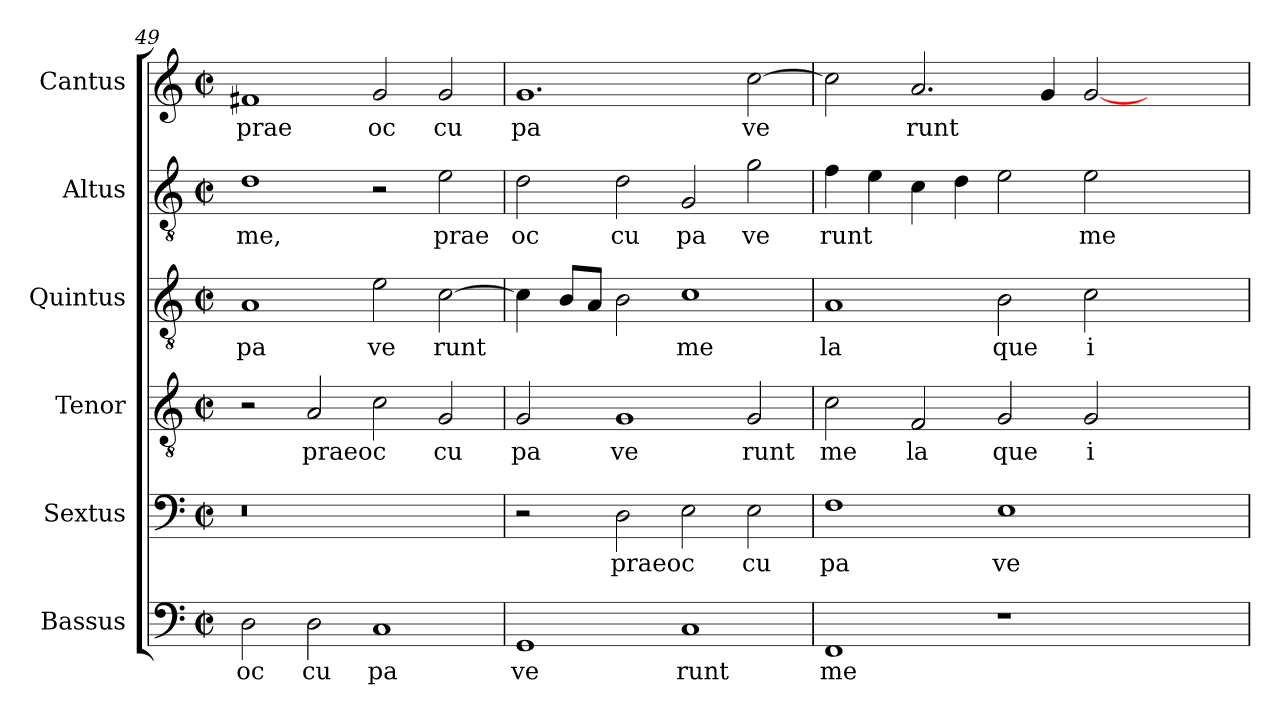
**kern	**text	**kern	**text	**kern	**text	**kern	**text	**kern	**text	**kern	**text
*part6	*part6	*part5	*part5	*part4	*part4	*part3	*part3	*part2	*part2	*part1	*part1
*staff6	*staff6	*staff5	*staff5	*staff4	*staff4	*staff3	*staff3	*staff2	*staff2	*staff1	*staff1
*I"Bassus	*	*I"Sextus	*	*I"Tenor	*	*I"Quintus	*	*I"Altus	*	*I"Cantus	*
*clefF4	*	*clefF4	*	*clefGv2	*	*clefGv2	*	*clefGv2	*	*clefG2	*
*M2/2	*	*M2/2	*	*M2/2	*	*M2/2	*	*M2/2	*	*M2/2	*
*met(c|)	*	*met(c|)	*	*met(c|)	*	*met(c|)	*	*met(c|)	*	*met(c|)	*
=49	=49	=49	=49	=49	=49	=49	=49	=49	=49	=49	=49
!	!LO:LY:b:cj	!	!	!	!	!	!LO:LY:b:cj	!	!LO:LY:b:cj	!	!LO:LY:b:cj
2D\	oc	0r	.	2r	.	1A	pa	1d	me,	1f#X	prae
!	!LO:LY:b:cj	!	!	!	!LO:LY:b:cj	!	!	!	!	!	!
2D\	cu	.	.	2A/	praeoc	.	.	.	.	.	.
!	!LO:LY:b:cj	!	!	!	!	!	!LO:LY:b:cj	!	!	!	!LO:LY:b:cj
1C	pa	.	.	2c\	.	2e\	ve	2r	.	2g/	oc
!	!	!	!	!	!LO:LY:b:cj	!	!LO:LY:b	!	!LO:LY:b:cj	!	!LO:LY:b:cj
.	.	.	.	2G/	cu	[>2c\	runt	2e\	prae	2g/	cu
=50	=50	=50	=50	=50	=50	=50	=50	=50	=50	=50	=50
!	!LO:LY:b:cj	!	!	!	!LO:LY:b:cj	!	!	!	!LO:LY:b:cj	!	!LO:LY:b:cj
1GG	ve	2r	.	2G/	pa	4c\]	.	2d\	oc	1.g	pa
.	.	.	.	.	.	8B/L	.	.	.	.	.
.	.	.	.	.	.	8A/J	.	.	.	.	.
!	!	!	!LO:LY:b:cj	!	!LO:LY:b:cj	!	!	!	!LO:LY:b:cj	!	!
.	.	2D\	praeoc	1G	ve	2B\	.	2d\	cu	.	.
!	!LO:LY:b:cj	!	!	!	!	!	!LO:LY:b:cj	!	!LO:LY:b:cj	!	!
1C	runt	2E\	.	.	.	1c	me	2G/	pa	.	.
!	!	!	!LO:LY:b:cj	!	!LO:LY:b:cj	!	!	!	!LO:LY:b:cj	!	!LO:LY:b:cj
.	.	2E\	cu	2G/	runt	.	.	2g\	ve	[>2cc\	ve
=51	=51	=51	=51	=51	=51	=51	=51	=51	=51	=51	=51
!	!LO:LY:b:cj	!	!LO:LY:b:cj	!	!LO:LY:b:cj	!	!LO:LY:b:cj	!	!LO:LY:b	!	!
1FF	me	1F	pa	2c\	me	1A	la	4f\	runt	2cc\]	.
.	.	.	.	.	.	.	.	4e\	.	.	.
!	!	!	!	!	!LO:LY:b:cj	!	!	!	!	!	!LO:LY:b
.	.	.	.	2F/	la	.	.	4c\	.	2.a/	runt
.	.	.	.	.	.	.	.	4d\	.	.	.
!LO:N:vis=1	!	!	!LO:LY:b:cj	!	!LO:LY:b:cj	!	!LO:LY:b:cj	!	!	!	!
0r	.	1E	ve	2G/	que	2B\	que	2e\	.	.	.
.	.	.	.	.	.	.	.	.	.	4g/	.
!	!	!	!	!	!LO:LY:b:cj	!	!LO:LY:b:cj	!	!LO:LY:b:cj	!	!
.	.	.	.	2G/	i	2c\	i	2e\	me	[<2g/	.
.	.	1ryy	.	1ryy	.	1ryy	.	1ryy	.	1ryy	.
=	=	=	=	=	=	=	=	=	=	=	=
*-	*-	*-	*-	*-	*-	*-	*-	*-	*-	*-	*-
